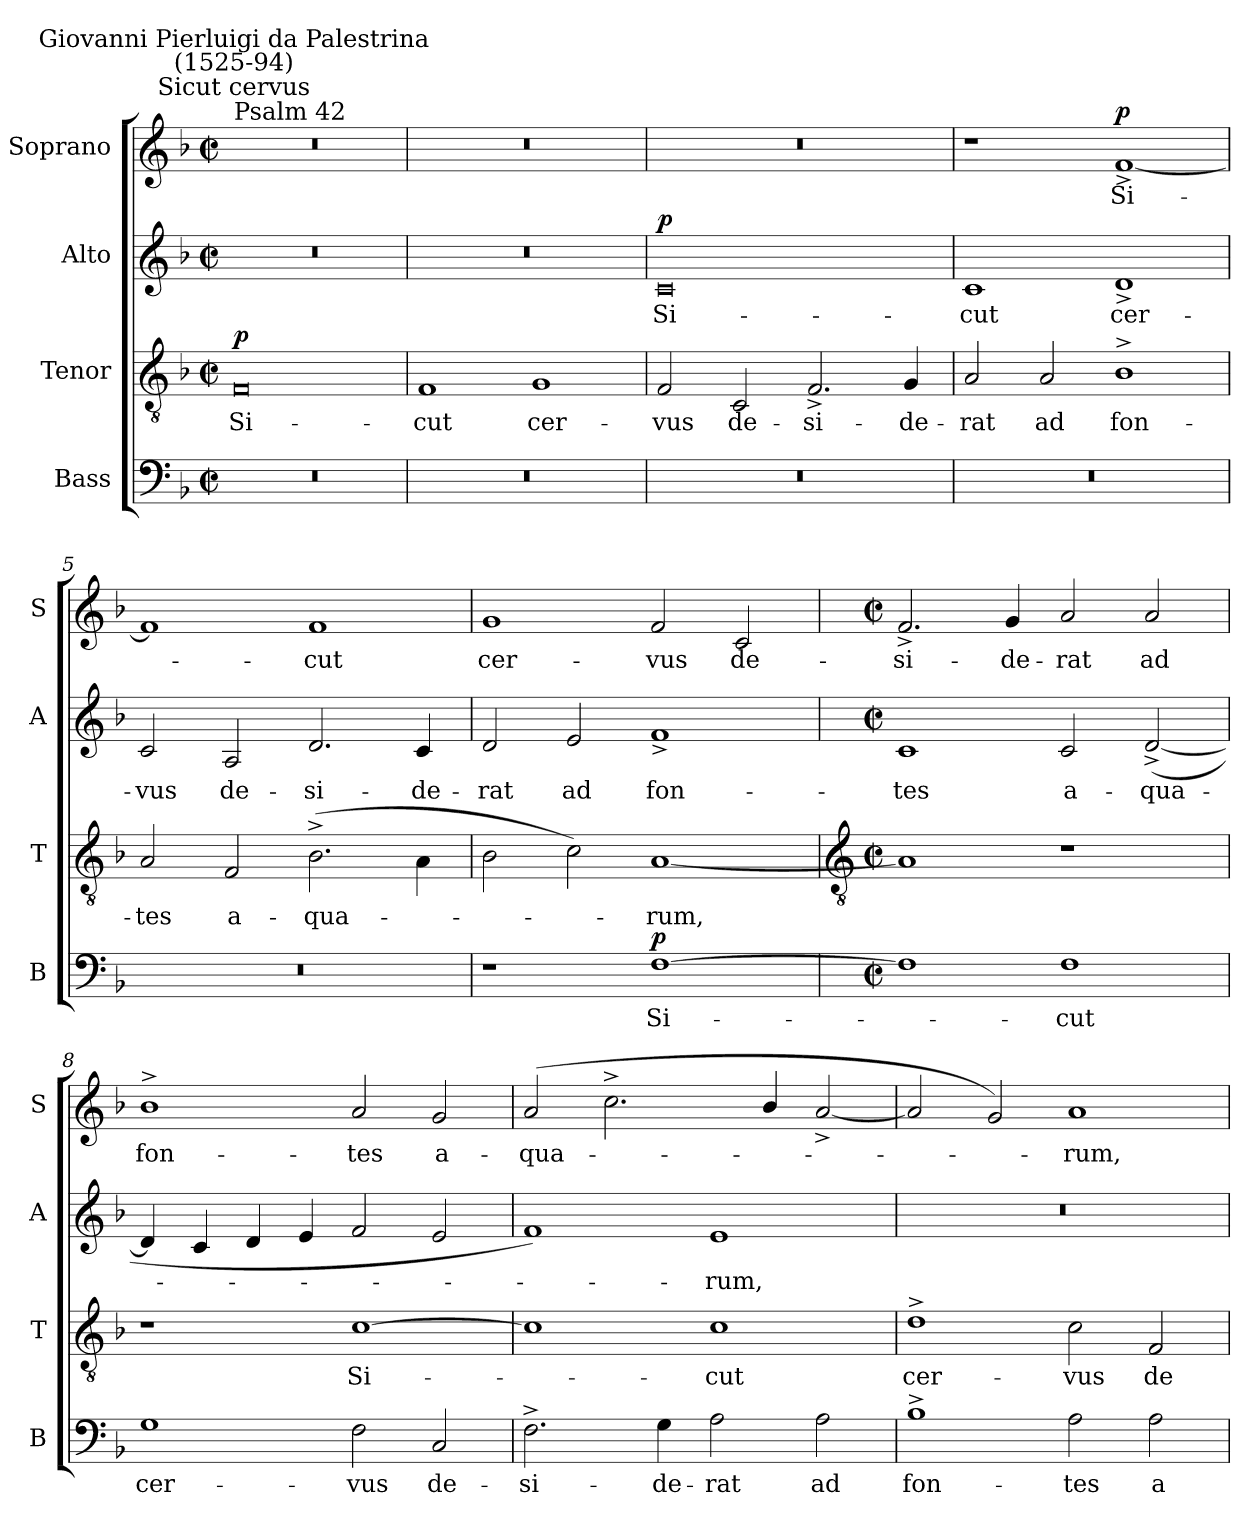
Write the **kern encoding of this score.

**kern	**text	**dynam	**kern	**text	**dynam	**kern	**text	**dynam	**kern	**text	**dynam
*part4	*part4	*part4	*part3	*part3	*part3	*part2	*part2	*part2	*part1	*part1	*part1
*staff4	*staff4	*staff4	*staff3	*staff3	*staff3	*staff2	*staff2	*staff2	*staff1	*staff1	*staff1
*I"Bass	*	*	*I"Tenor	*	*	*I"Alto	*	*	*I"Soprano	*	*
*I'B	*	*	*I'T	*	*	*I'A	*	*	*I'S	*	*
*clefF4	*	*	*clefGv2	*	*	*clefG2	*	*	*clefG2	*	*
*k[b-]	*	*	*k[b-]	*	*	*k[b-]	*	*	*k[b-]	*	*
*F:	*	*	*F:	*	*	*F:	*	*	*F:	*	*
*M4/2	*	*	*M4/2	*	*	*M4/2	*	*	*M4/2	*	*
*met(c|)	*	*	*met(c|)	*	*	*met(c|)	*	*	*met(c|)	*	*
=1	=1	=1	=1	=1	=1	=1	=1	=1	=1	=1	=1
!	!	!	!	!	!	!	!	!	!LO:TX:a:t=Psalm 42	!	!
!	!	!	!	!	!	!	!	!	!LO:TX:a:cj:t=Sicut cervus	!	!
!	!	!	!	!	!	!	!	!	!LO:TX:a:cj:t=Giovanni Pierluigi da Palestrina\n(1525-94)	!	!
!	!	!	!	!LO:LY:b	!LO:DY:b	!	!	!	!	!	!
0r	.	.	0F	Si-	p	0r	.	.	0r	.	.
=2	=2	=2	=2	=2	=2	=2	=2	=2	=2	=2	=2
!	!	!	!	!LO:LY:b	!	!	!	!	!	!	!
0r	.	.	1F	-cut	.	0r	.	.	0r	.	.
!	!	!	!	!LO:LY:b	!	!	!	!	!	!	!
.	.	.	1G	cer-	.	.	.	.	.	.	.
=3	=3	=3	=3	=3	=3	=3	=3	=3	=3	=3	=3
!	!	!	!	!LO:LY:b	!	!	!LO:LY:b	!LO:DY:b	!	!	!
0r	.	.	2F	-vus	.	0c	Si-	p	0r	.	.
!	!	!	!	!LO:LY:b	!	!	!	!	!	!	!
.	.	.	2C	de-	.	.	.	.	.	.	.
!	!	!	!	!LO:LY:b	!	!	!	!	!	!	!
.	.	.	2.F^	-si-	.	.	.	.	.	.	.
!	!	!	!	!LO:LY:b	!	!	!	!	!	!	!
.	.	.	4G	-de-	.	.	.	.	.	.	.
=4	=4	=4	=4	=4	=4	=4	=4	=4	=4	=4	=4
!	!	!	!	!LO:LY:b	!	!	!LO:LY:b	!	!	!	!
0r	.	.	2A	-rat	.	1c	-cut	.	1r	.	.
!	!	!	!	!LO:LY:b	!	!	!	!	!	!	!
.	.	.	2A	ad	.	.	.	.	.	.	.
!	!	!	!	!LO:LY:b	!	!	!LO:LY:b	!	!	!LO:LY:b	!LO:DY:b
.	.	.	1B-^	fon-	.	1d^	cer-	.	[1f^	Si-	p
=5	=5	=5	=5	=5	=5	=5	=5	=5	=5	=5	=5
!	!	!	!	!LO:LY:b	!	!	!LO:LY:b	!	!	!	!
0r	.	.	2A	-tes	.	2c	-vus	.	1f]	.	.
!	!	!	!	!LO:LY:b	!	!	!LO:LY:b	!	!	!	!
.	.	.	2F	a-	.	2A	de-	.	.	.	.
!	!	!	!	!LO:LY:b	!	!	!LO:LY:b	!	!	!LO:LY:b	!
.	.	.	(>2.B-^\	-qua-	.	2.d	-si-	.	1f	cut	.
!	!	!	!	!	!	!	!LO:LY:b	!	!	!	!
.	.	.	4A\	.	.	4c	-de-	.	.	.	.
=6	=6	=6	=6	=6	=6	=6	=6	=6	=6	=6	=6
!	!	!	!	!	!	!	!LO:LY:b	!	!	!LO:LY:b	!
1r	.	.	2B-	.	.	2d	-rat	.	1g	cer-	.
!	!	!	!	!	!	!	!LO:LY:b	!	!	!	!
.	.	.	2c)	.	.	2e	ad	.	.	.	.
!	!LO:LY:b	!LO:DY:b	!	!LO:LY:b	!	!	!LO:LY:b	!	!	!LO:LY:b	!
[1F	Si-	p	[1A	rum,	.	1f^	fon-	.	2f	-vus	.
!	!	!	!	!	!	!	!	!	!	!LO:LY:b	!
.	.	.	.	.	.	.	.	.	2c	de-	.
!!LO:LB:g=z
=7	=7	=7	=7	=7	=7	=7	=7	=7	=7	=7	=7
*	*	*	*clefGv2	*	*	*	*	*	*	*	*
*M4/2	*	*	*M4/2	*	*	*M4/2	*	*	*M4/2	*	*
*met(c|)	*	*	*met(c|)	*	*	*met(c|)	*	*	*met(c|)	*	*
!	!	!	!	!	!	!	!LO:LY:b	!	!	!LO:LY:b	!
1F]	.	.	1A]	.	.	1c	-tes	.	2.f^	-si-	.
!	!	!	!	!	!	!	!	!	!	!LO:LY:b	!
.	.	.	.	.	.	.	.	.	4g	-de-	.
!	!LO:LY:b	!	!	!	!	!	!LO:LY:b	!	!	!LO:LY:b	!
1F	cut	.	1r	.	.	2c	a-	.	2a	-rat	.
!	!	!	!	!	!	!	!LO:LY:b	!	!	!LO:LY:b	!
.	.	.	.	.	.	(<[2d^	-qua-	.	2a	ad	.
=8	=8	=8	=8	=8	=8	=8	=8	=8	=8	=8	=8
!	!LO:LY:b	!	!	!	!	!	!	!	!	!LO:LY:b	!
1G	cer-	.	1r	.	.	4d]	.	.	1b-^	fon-	.
.	.	.	.	.	.	4c	.	.	.	.	.
.	.	.	.	.	.	4d	.	.	.	.	.
.	.	.	.	.	.	4e	.	.	.	.	.
!	!LO:LY:b	!	!	!LO:LY:b	!	!	!	!	!	!LO:LY:b	!
2F	-vus	.	[1c	Si-	.	2f	.	.	2a	-tes	.
!	!LO:LY:b	!	!	!	!	!	!	!	!	!LO:LY:b	!
2C	de-	.	.	.	.	2e	.	.	2g	a-	.
=9	=9	=9	=9	=9	=9	=9	=9	=9	=9	=9	=9
!	!LO:LY:b	!	!	!	!	!	!	!	!	!LO:LY:b	!
2.F^	-si-	.	1c]	.	.	1f)	.	.	(<2a	-qua-	.
.	.	.	.	.	.	.	.	.	2.cc^	.	.
!	!LO:LY:b	!	!	!	!	!	!	!	!	!	!
4G	-de-	.	.	.	.	.	.	.	.	.	.
!	!LO:LY:b	!	!	!LO:LY:b	!	!	!LO:LY:b	!	!	!	!
2A	-rat	.	1c	cut	.	1e	rum,	.	.	.	.
.	.	.	.	.	.	.	.	.	4b-/	.	.
!	!LO:LY:b	!	!	!	!	!	!	!	!	!	!
2A	ad	.	.	.	.	.	.	.	[2a^	.	.
=10	=10	=10	=10	=10	=10	=10	=10	=10	=10	=10	=10
!	!LO:LY:b	!	!	!LO:LY:b	!	!	!	!	!	!	!
1B-^	fon-	.	1d^	cer-	.	0r	.	.	2a]	.	.
.	.	.	.	.	.	.	.	.	2g)	.	.
!	!LO:LY:b	!	!	!LO:LY:b	!	!	!	!	!	!LO:LY:b	!
2A	-tes	.	2c	-vus	.	.	.	.	1a	rum,	.
!	!LO:LY:b	!	!	!LO:LY:b	!	!	!	!	!	!	!
2A	a-	.	2F	de-	.	.	.	.	.	.	.
=	=	=	=	=	=	=	=	=	=	=	=
*-	*-	*-	*-	*-	*-	*-	*-	*-	*-	*-	*-
